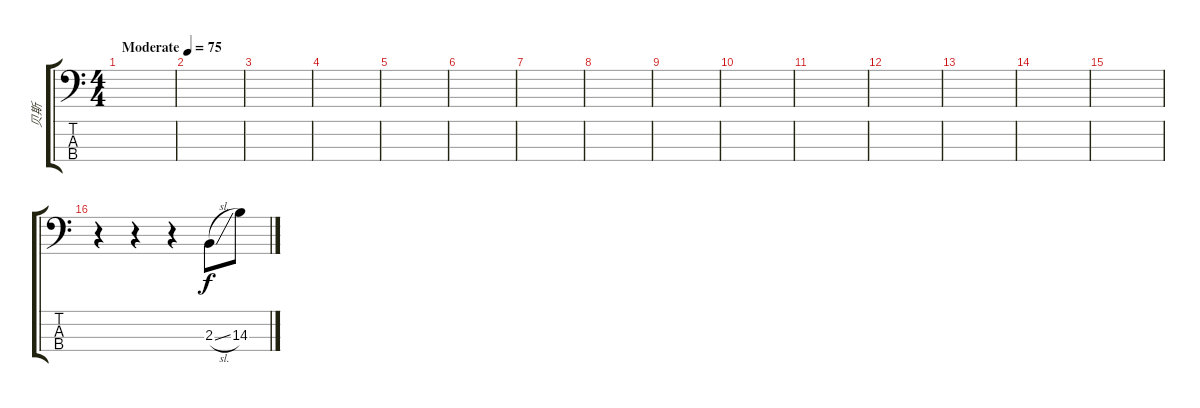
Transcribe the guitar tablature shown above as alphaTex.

\track ("贝斯" "贝斯") {instrument electricbassfinger}
\staff {score tabs}
\tuning (G2 D2 A1 E1) {hide}
\ts (4 4)
\tempo (75 "Moderate")
\clef f4
\ks c
|
|
|
|
|
|
|
|
|
|
|
|
|
|
|
r.4 r.4 r.4 2.3{sl}.8 14.3.8
